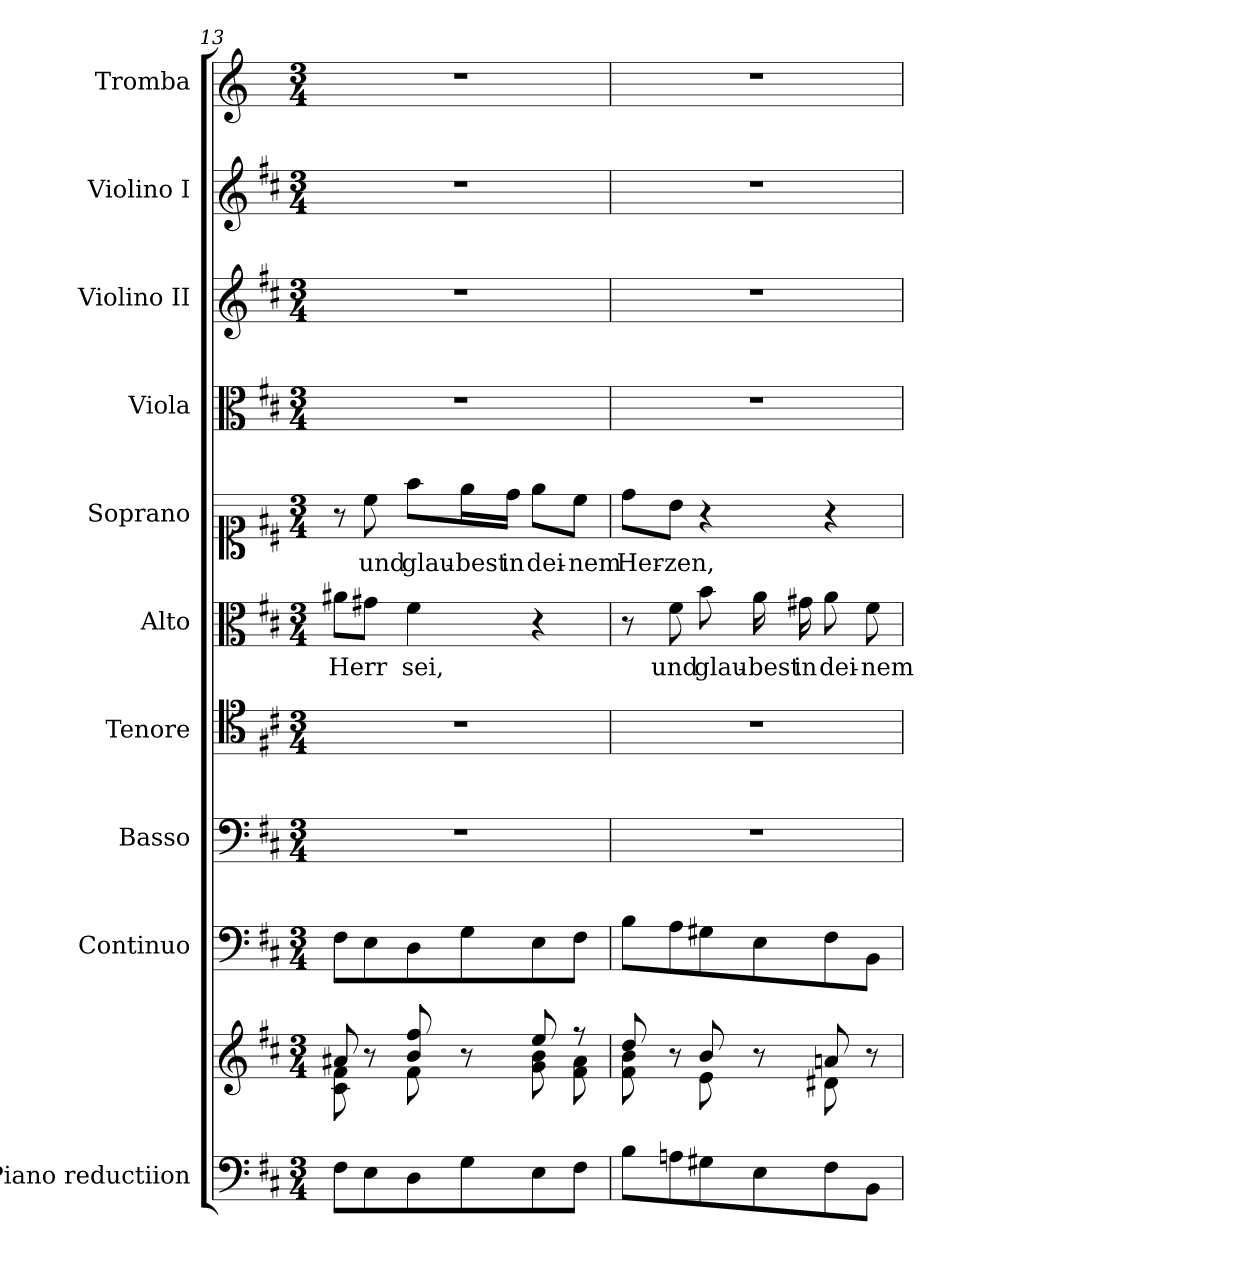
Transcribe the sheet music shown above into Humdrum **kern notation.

**kern	**kern	**kern	**kern	**kern	**kern	**text	**kern	**text	**kern	**kern	**kern	**kern
*part10	*part10	*part9	*part8	*part7	*part6	*part6	*part5	*part5	*part4	*part3	*part2	*part1
*staff11	*staff10	*staff9	*staff8	*staff7	*staff6	*staff6	*staff5	*staff5	*staff4	*staff3	*staff2	*staff1
*I"Piano reductiion	*	*I"Continuo	*I"Basso	*I"Tenore	*I"Alto	*	*I"Soprano	*	*I"Viola	*I"Violino II	*I"Violino I	*I"Tromba
*I'Pno	*	*	*	*	*	*	*	*	*I'Vla	*I'Vln	*I'Vln	*
!!LO:PB:g=z
*clefF4	*clefG2	*clefF4	*clefF4	*clefC4	*clefC3	*	*clefC1	*	*clefC3	*clefG2	*clefG2	*clefG2
*	*	*	*	*	*	*	*	*	*	*	*	*ITrd-1c-2
*k[f#c#]	*k[f#c#]	*k[f#c#]	*k[f#c#]	*k[f#c#]	*k[f#c#]	*	*k[f#c#]	*	*k[f#c#]	*k[f#c#]	*k[f#c#]	*k[f#c#]
*M3/4	*M3/4	*M3/4	*M3/4	*M3/4	*M3/4	*	*M3/4	*	*M3/4	*M3/4	*M3/4	*M3/4
=13	=13	=13	=13	=13	=13	=13	=13	=13	=13	=13	=13	=13
*^	*^	*	*	*	*	*	*	*	*	*	*	*
!	!	!	!	!	!	!	!	!LO:LY:b	!	!	!	!	!	!
4.ryy	8F#\L	8a#X/	8c#\ 8f#\	8F#\L	2.r	2.r	8a#X\L	Herr	8r	.	2.r	2.r	2.r	2.r
!	!	!	!	!	!	!	!	!	!	!LO:LY:b	!	!	!	!
.	8E\	8r	8ryy	8E\	.	.	8g#X\J	.	8cc#\	und	.	.	.	.
!	!	!	!	!	!	!	!	!LO:LY:b	!	!LO:LY:b	!	!	!	!
.	8D\	8b/ 8ff#/	8f#\L	8D\	.	.	4f#\	sei,	8ff#\L	glau-	.	.	.	.
!	!	!	!	!	!	!	!	!	!	!LO:LY:b	!	!	!	!
8B/J	8G\	8r	8ryy	8G\	.	.	.	.	16ee\L	-best	.	.	.	.
!	!	!	!	!	!	!	!	!	!	!LO:LY:b	!	!	!	!
.	.	.	.	.	.	.	.	.	16dd\JJ	in	.	.	.	.
!	!	!	!	!	!	!	!	!	!	!LO:LY:b	!	!	!	!
4ryy	8E\	8ee/	8g\ 8b\L	8E\	.	.	4r	.	8ee\L	dei-	.	.	.	.
!	!	!	!	!	!	!	!	!	!	!LO:LY:b	!	!	!	!
.	8F#\J	8r	8f#\ 8a#\J	8F#\J	.	.	.	.	8cc#\J	-nem	.	.	.	.
=14	=14	=14	=14	=14	=14	=14	=14	=14	=14	=14	=14	=14	=14	=14
!	!	!	!	!	!	!	!	!	!	!LO:LY:b	!	!	!	!
*v	*v	*	*	*	*	*	*	*	*	*	*	*	*	*
8B\L	8dd/	8f#\ 8b\	8B\L	2.r	2.r	8r	.	8dd\L	Her-	2.r	2.r	2.r	2.r
!	!	!	!	!	!	!	!LO:LY:b	!	!LO:LY:b	!	!	!	!
8An\	8r	8ryy	8A\	.	.	8f#\	und	8b\J	-zen,	.	.	.	.
!	!	!	!	!	!	!	!LO:LY:b	!	!	!	!	!	!
8G#X\	8b/	8e\	8G#X\	.	.	8b\	glau-	4r	.	.	.	.	.
!	!	!	!	!	!	!	!LO:LY:b	!	!	!	!	!	!
8E\	8r	8ryy	8E\	.	.	16a\	-best	.	.	.	.	.	.
!	!	!	!	!	!	!	!LO:LY:b	!	!	!	!	!	!
.	.	.	.	.	.	16g#X\	in	.	.	.	.	.	.
!	!	!	!	!	!	!	!LO:LY:b	!	!	!	!	!	!
8F#\	8an/	8d#X\	8F#\	.	.	8a\	dei-	4r	.	.	.	.	.
!	!	!	!	!	!	!	!LO:LY:b	!	!	!	!	!	!
8BB\J	8r	8ryy	8BB\J	.	.	8f#\	-nem	.	.	.	.	.	.
*	*v	*v	*	*	*	*	*	*	*	*	*	*	*
=	=	=	=	=	=	=	=	=	=	=	=	=
*-	*-	*-	*-	*-	*-	*-	*-	*-	*-	*-	*-	*-
